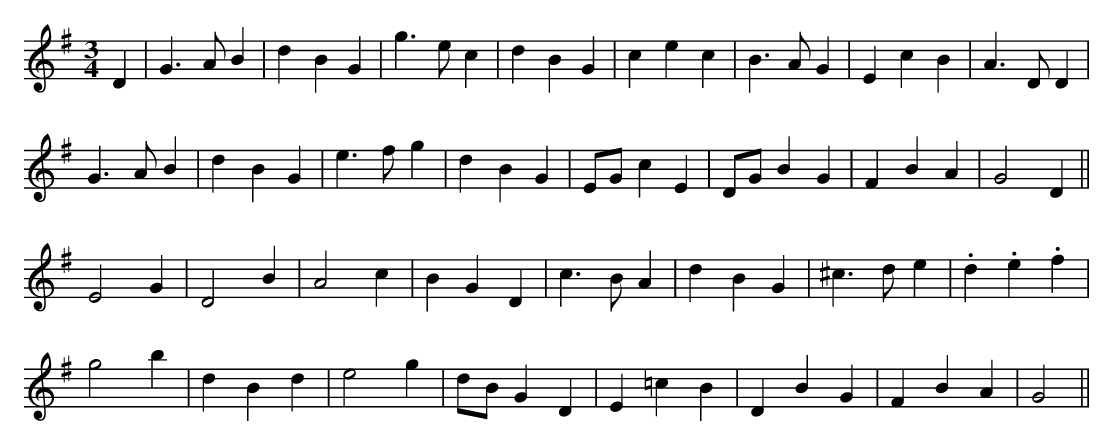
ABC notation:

X:1
M:3/4
K:G
D2|G3AB2|d2B2G2|g3ec2|d2B2G2|c2e2c2|B3AG2|E2c2B2|A3DD2|
G3AB2|d2B2G2|e3fg2|d2B2G2|EGc2E2|DGB2G2|F2B2A2|G4D2||
E4G2|D4B2|A4c2|B2G2D2|c3BA2|d2B2G2|^c3de2|.d2.e2.f2|
g4b2|d2B2d2|e4g2|dBG2D2|E2=c2B2|D2B2G2|F2B2A2|G4||
